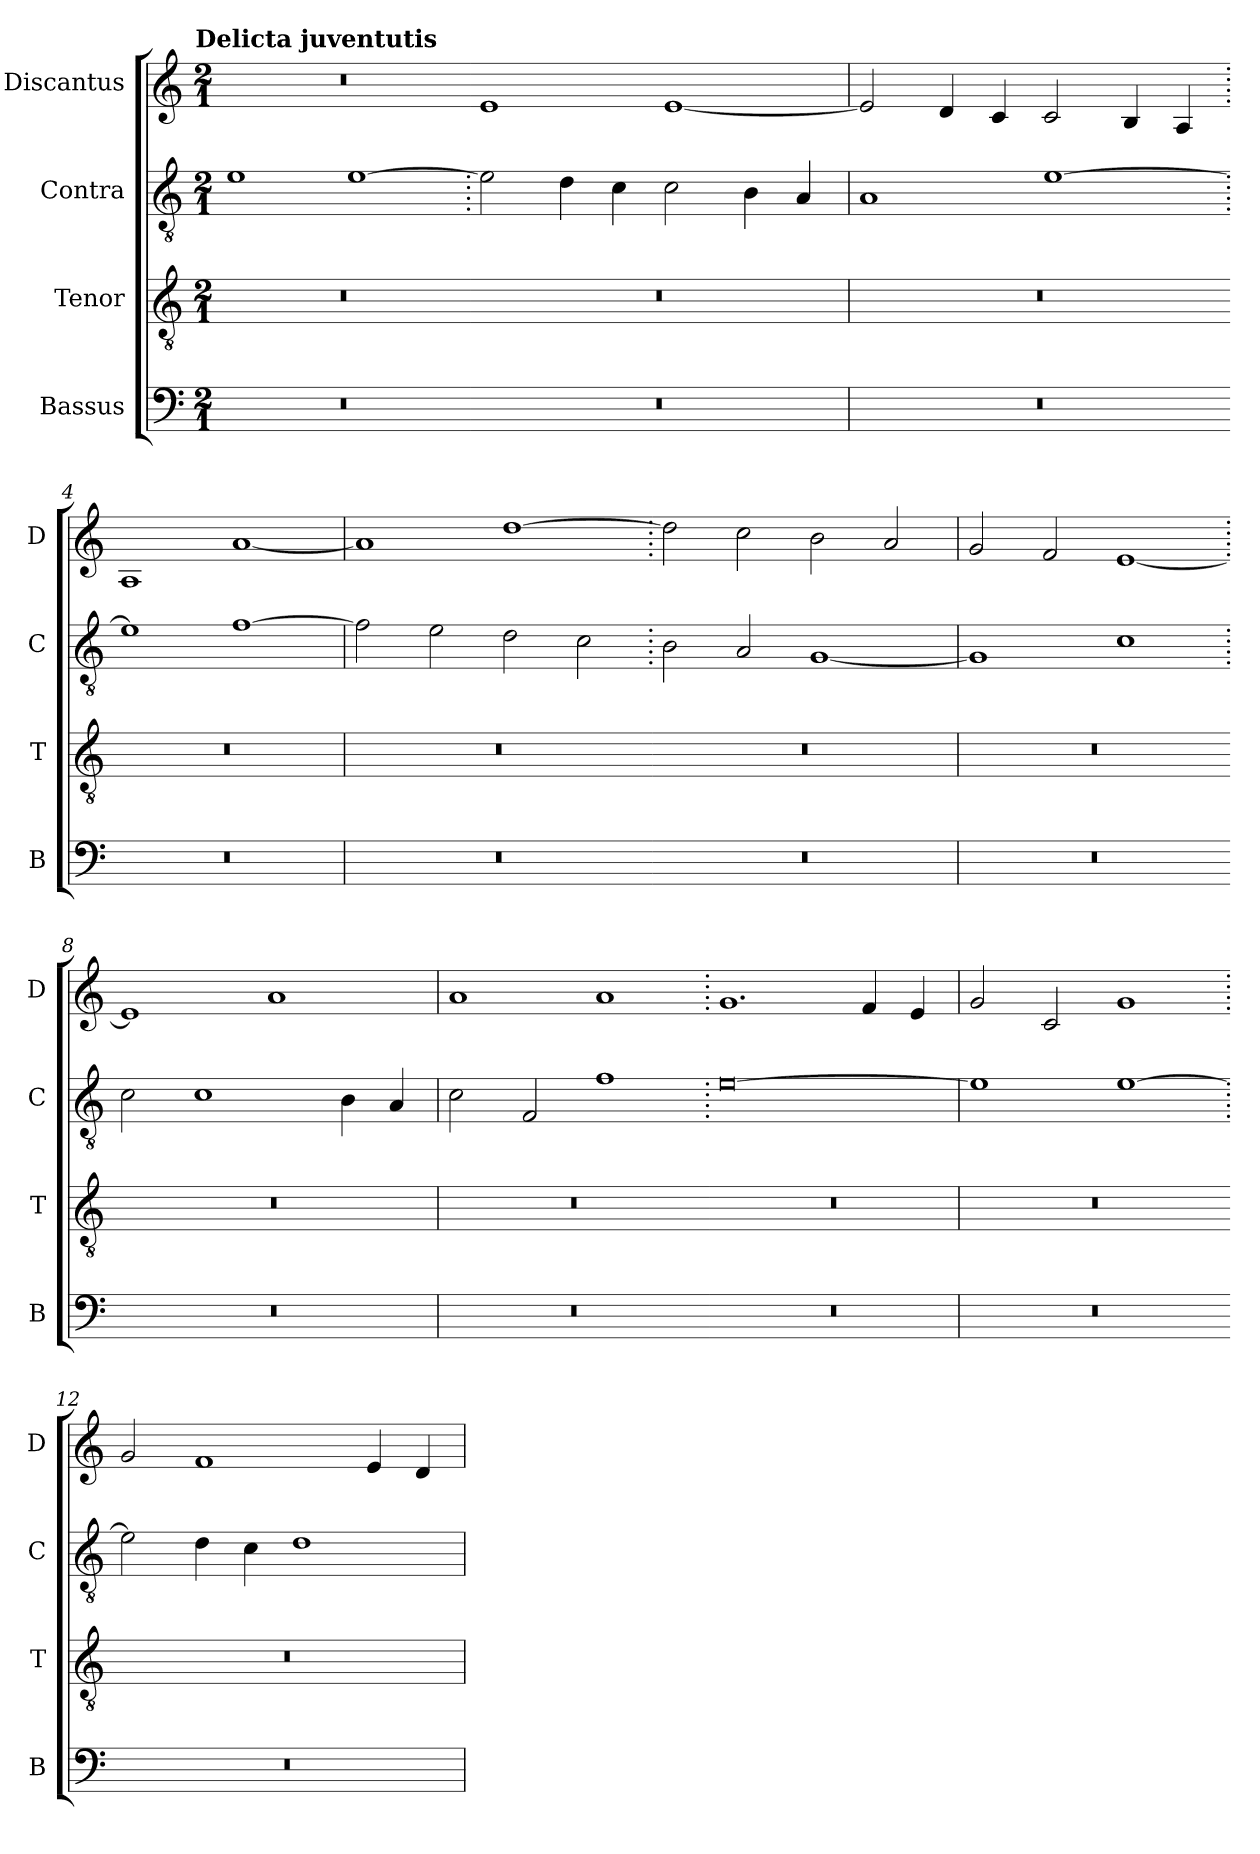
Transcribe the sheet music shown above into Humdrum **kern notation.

**kern	**kern	**kern	**kern
*part4	*part3	*part2	*part1
*staff4	*staff3	*staff2	*staff1
*I"Bassus	*I"Tenor	*I"Contra	*I"Discantus
*I'B	*I'T	*I'C	*I'D
*clefF4	*clefGv2	*clefGv2	*clefG2
*k[]	*k[]	*k[]	*k[]
!!LO:TX:omd:t=Delicta juventutis
*M2/1	*M2/1	*M2/1	*M2/1
=1	=1	=1	=1
0r	0r	1e	0r
.	.	[1e	.
=2	=2	=2.	=2.
0r	0r	2e\]	1e
.	.	4d\	.
.	.	4c\	.
.	.	2c\	[1e
.	.	4B\	.
.	.	4A/	.
=3	=3	=3	=3
0r	0r	1A	2e/]
.	.	.	4d/
.	.	.	4c/
.	.	[1e	2c/
.	.	.	4B/
.	.	.	4A/
=4	=4	=4.	=4.
0r	0r	1e]	1A
.	.	[1f	[1a
=5	=5	=5	=5
0r	0r	2f\]	1a]
.	.	2e\	.
.	.	2d\	[1dd
.	.	2c\	.
=6	=6	=6.	=6.
0r	0r	2B\	2dd\]
.	.	2A/	2cc\
.	.	[1G	2b\
.	.	.	2a/
=7	=7	=7	=7
0r	0r	1G]	2g/
.	.	.	2f/
.	.	1c	[1e
=8	=8	=8.	=8.
0r	0r	2c\	1e]
.	.	1c	.
.	.	.	1a
.	.	4B\	.
.	.	4A/	.
=9	=9	=9	=9
0r	0r	2c\	1a
.	.	2F/	.
.	.	1f	1a
=10	=10	=10.	=10.
0r	0r	[0e	1.g
.	.	.	4f/
.	.	.	4e/
=11	=11	=11	=11
0r	0r	1e]	2g/
.	.	.	2c/
.	.	[1e	1g
=12	=12	=12.	=12.
0r	0r	2e\]	2g/
.	.	4d\	1f
.	.	4c\	.
.	.	1d	.
.	.	.	4e/
.	.	.	4d/
=	=	=	=
*-	*-	*-	*-
